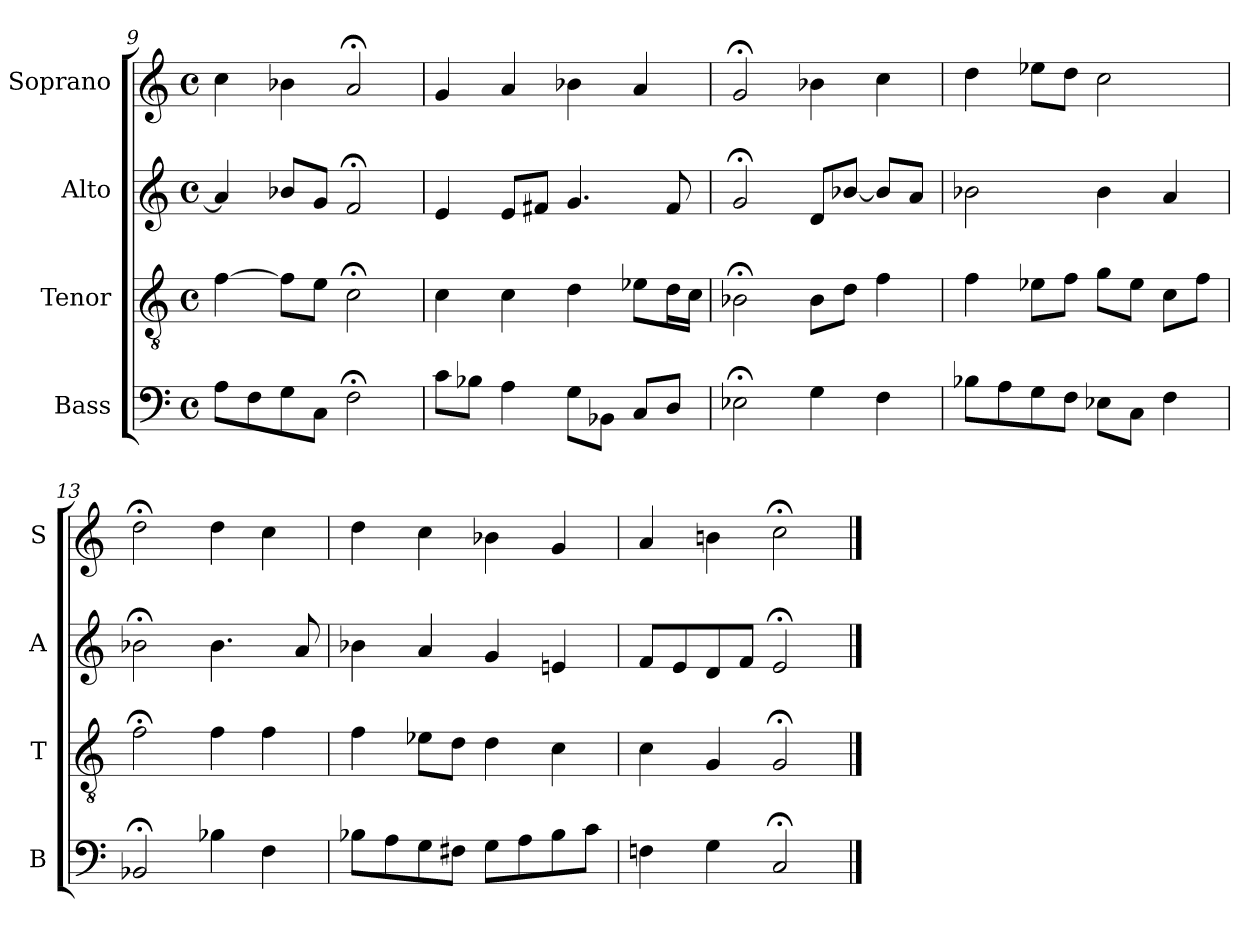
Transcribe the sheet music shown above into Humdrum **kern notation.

**kern	**kern	**kern	**kern
*part4	*part3	*part2	*part1
*staff4	*staff3	*staff2	*staff1
*I"Bass	*I"Tenor	*I"Alto	*I"Soprano
*I'B	*I'T	*I'A	*I'S
*clefF4	*clefGv2	*clefG2	*clefG2
*k[]	*k[]	*k[]	*k[]
*C:	*C:	*C:	*C:
*M4/4	*M4/4	*M4/4	*M4/4
*met(c)	*met(c)	*met(c)	*met(c)
=9	=9	=9	=9
8AL	[4f	4a]	4cc
8F	.	.	.
8G	8fL]	8b-XL	4b-X
8CJ	8eJ	8gJ	.
2F;<	2c;<	2f;<	2a;<
=10	=10	=10	=10
8cL	4c	4e	4g
8B-XJ	.	.	.
4A	4c	8eL	4a
.	.	8f#XJ	.
8GL	4d	4.g	4b-X
8BB-XJ	.	.	.
8CL	8e-XL	.	4a
8DJ	16dL	8f#	.
.	16cJJ	.	.
=11	=11	=11	=11
2E-X;<	2B-X;<	2g;<	2g;<
4G	8B-L	8dL	4b-X
.	8dJ	[8b-XJ	.
4F	4f	8b-L]	4cc
.	.	8aJ	.
=12	=12	=12	=12
8B-XL	4f	2b-X	4dd
8A	.	.	.
8G	8e-XL	.	8ee-XL
8FJ	8fJ	.	8ddJ
8E-XL	8gL	4b-	2cc
8CJ	8e-J	.	.
4F	8cL	4a	.
.	8fJ	.	.
=13	=13	=13	=13
2BB-X;<	2f;<	2b-X;<	2dd;<
4B-X	4f	4.b-	4dd
4F	4f	.	4cc
.	.	8a	.
=14	=14	=14	=14
8B-XL	4f	4b-X	4dd
8A	.	.	.
8G	8e-XL	4a	4cc
8F#XJ	8dJ	.	.
8GL	4d	4g	4b-X
8A	.	.	.
8B-	4c	4en	4g
8cJ	.	.	.
=15	=15	=15	=15
4Fn	4c	8fL	4a
.	.	8e	.
4G	4G	8d	4bn
.	.	8fJ	.
2C;<	2G;<	2e;<	2cc;<
==	==	==	==
*-	*-	*-	*-
